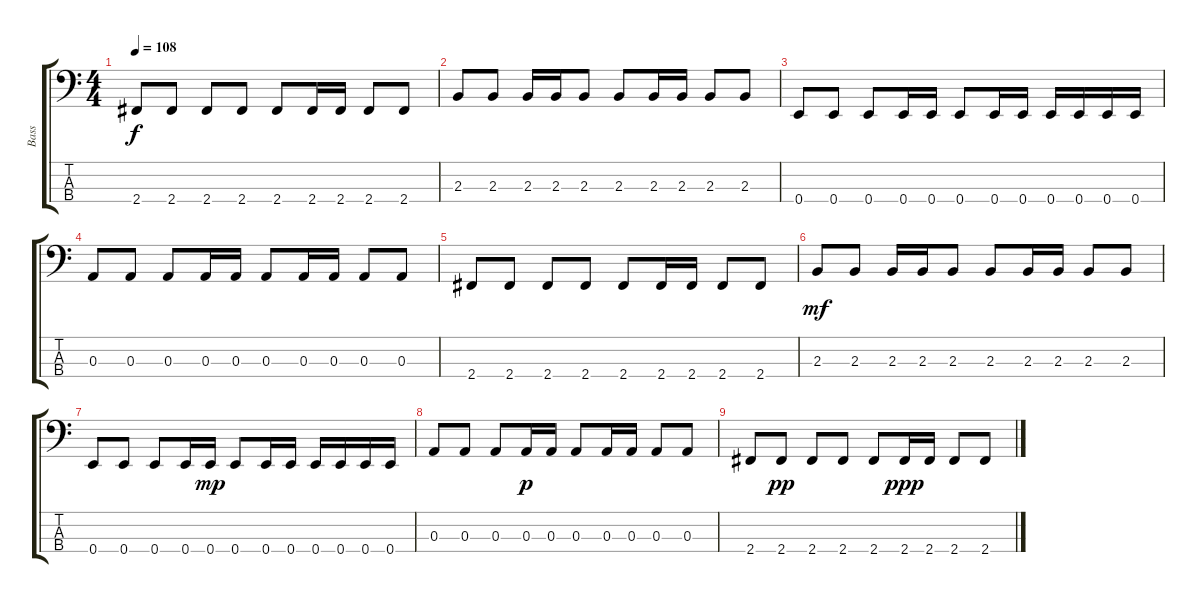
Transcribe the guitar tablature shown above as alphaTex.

\track ("Bass" "Bass") {instrument electricbasspick}
\staff {score tabs}
\tuning (G2 D2 A1 E1) {hide}
\ts (4 4)
\tempo 108
\clef f4
\ks c
2.4.8{dy f} 2.4.8 2.4.8 2.4.8 2.4.8 2.4.16 2.4.16 2.4.8 2.4.8 |
2.3.8 2.3.8 2.3.16 2.3.16 2.3.8 2.3.8 2.3.16 2.3.16 2.3.8 2.3.8 |
0.4.8 0.4.8 0.4.8 0.4.16 0.4.16 0.4.8 0.4.16 0.4.16 0.4.16 0.4.16 0.4.16 0.4.16 |
0.3.8 0.3.8 0.3.8 0.3.16 0.3.16 0.3.8 0.3.16 0.3.16 0.3.8 0.3.8 |
2.4.8 2.4.8 2.4.8 2.4.8 2.4.8 2.4.16 2.4.16 2.4.8 2.4.8 |
2.3.8{dy mf} 2.3.8 2.3.16 2.3.16 2.3.8 2.3.8 2.3.16 2.3.16 2.3.8 2.3.8 |
0.4.8 0.4.8 0.4.8 0.4.16 0.4.16{dy mp} 0.4.8 0.4.16 0.4.16 0.4.16 0.4.16 0.4.16 0.4.16 |
0.3.8 0.3.8 0.3.8 0.3.16{dy p} 0.3.16 0.3.8 0.3.16 0.3.16 0.3.8 0.3.8 |
2.4.8 2.4.8{dy pp} 2.4.8 2.4.8 2.4.8 2.4.16{dy ppp} 2.4.16 2.4.8 2.4.8
